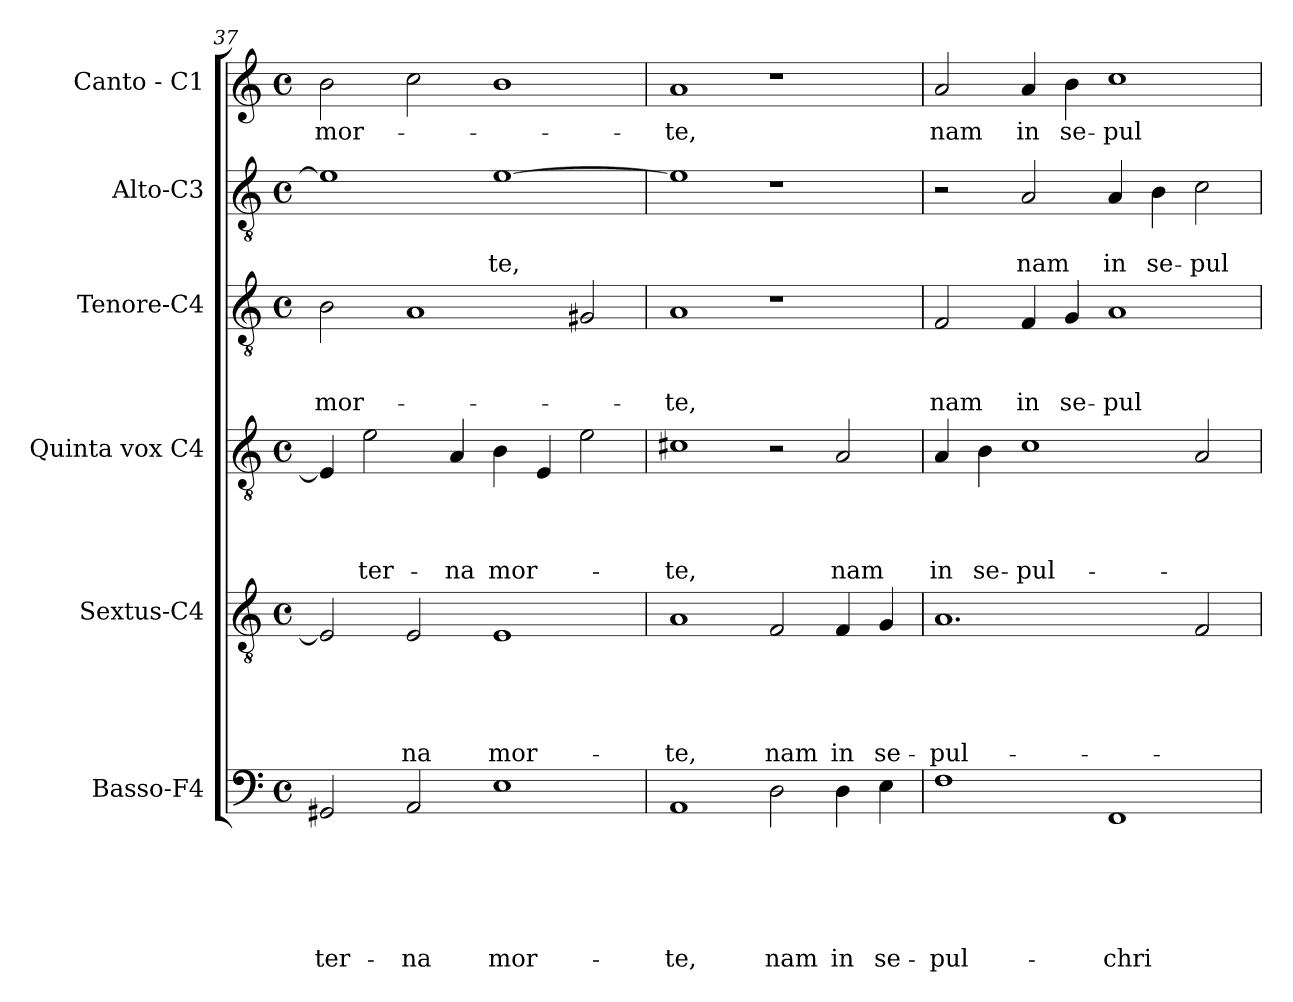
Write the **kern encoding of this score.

**kern	**text	**text	**text	**text	**text	**text	**kern	**text	**text	**text	**text	**text	**kern	**text	**text	**text	**text	**kern	**text	**text	**text	**kern	**text	**text	**kern	**text
*part6	*part6	*part6	*part6	*part6	*part6	*part6	*part5	*part5	*part5	*part5	*part5	*part5	*part4	*part4	*part4	*part4	*part4	*part3	*part3	*part3	*part3	*part2	*part2	*part2	*part1	*part1
*staff6	*staff6	*staff6	*staff6	*staff6	*staff6	*staff6	*staff5	*staff5	*staff5	*staff5	*staff5	*staff5	*staff4	*staff4	*staff4	*staff4	*staff4	*staff3	*staff3	*staff3	*staff3	*staff2	*staff2	*staff2	*staff1	*staff1
*I"Basso-F4	*	*	*	*	*	*	*I"Sextus-C4	*	*	*	*	*	*I"Quinta vox C4	*	*	*	*	*I"Tenore-C4	*	*	*	*I"Alto-C3	*	*	*I"Canto - C1	*
*clefF4	*	*	*	*	*	*	*clefGv2	*	*	*	*	*	*clefGv2	*	*	*	*	*clefGv2	*	*	*	*clefGv2	*	*	*clefG2	*
*k[]	*	*	*	*	*	*	*k[]	*	*	*	*	*	*k[]	*	*	*	*	*k[]	*	*	*	*k[]	*	*	*k[]	*
*C:	*	*	*	*	*	*	*C:	*	*	*	*	*	*C:	*	*	*	*	*C:	*	*	*	*C:	*	*	*C:	*
*M4/4	*	*	*	*	*	*	*M4/4	*	*	*	*	*	*M4/4	*	*	*	*	*M4/4	*	*	*	*M4/4	*	*	*M4/4	*
*met(c)	*	*	*	*	*	*	*met(c)	*	*	*	*	*	*met(c)	*	*	*	*	*met(c)	*	*	*	*met(c)	*	*	*met(c)	*
=37	=37	=37	=37	=37	=37	=37	=37	=37	=37	=37	=37	=37	=37	=37	=37	=37	=37	=37	=37	=37	=37	=37	=37	=37	=37	=37
!	!	!	!	!	!	!LO:LY:b	!	!	!	!	!	!	!	!	!	!	!	!	!	!	!LO:LY:b	!	!	!	!	!LO:LY:b
2GG#X/	.	.	.	.	.	-ter-	2E/]	.	.	.	.	.	4E/]	.	.	.	.	2B\	.	.	mor-	1e]	.	.	2b\	mor-
!	!	!	!	!	!	!	!	!	!	!	!	!	!	!	!	!	!LO:LY:b	!	!	!	!	!	!	!	!	!
.	.	.	.	.	.	.	.	.	.	.	.	.	2e\	.	.	.	-ter-	.	.	.	.	.	.	.	.	.
!	!	!	!	!	!	!LO:LY:b	!	!	!	!	!	!LO:LY:b	!	!	!	!	!	!	!	!	!	!	!	!	!	!
2AA/	.	.	.	.	.	-na	2E/	.	.	.	.	-na	.	.	.	.	.	1A	.	.	.	.	.	.	2cc\	.
!	!	!	!	!	!	!	!	!	!	!	!	!	!	!	!	!	!LO:LY:b	!	!	!	!	!	!	!	!	!
.	.	.	.	.	.	.	.	.	.	.	.	.	4A/	.	.	.	-na	.	.	.	.	.	.	.	.	.
!	!	!	!	!	!	!LO:LY:b	!	!	!	!	!	!LO:LY:b	!	!	!	!	!LO:LY:b	!	!	!	!	!	!	!LO:LY:b	!	!
1E	.	.	.	.	.	mor-	1E	.	.	.	.	mor-	4B\	.	.	.	mor-	.	.	.	.	[>1e	.	-te,	1b	.
.	.	.	.	.	.	.	.	.	.	.	.	.	4E/	.	.	.	.	.	.	.	.	.	.	.	.	.
.	.	.	.	.	.	.	.	.	.	.	.	.	2e\	.	.	.	.	2G#X/	.	.	.	.	.	.	.	.
=38	=38	=38	=38	=38	=38	=38	=38	=38	=38	=38	=38	=38	=38	=38	=38	=38	=38	=38	=38	=38	=38	=38	=38	=38	=38	=38
!	!	!	!	!	!	!LO:LY:b	!	!	!	!	!	!LO:LY:b	!	!	!	!	!LO:LY:b	!	!	!	!LO:LY:b	!	!	!	!	!LO:LY:b
1AA	.	.	.	.	.	-te,	1A	.	.	.	.	-te,	1c#X	.	.	.	-te,	1A	.	.	-te,	1e]	.	.	1a	-te,
!	!	!	!	!	!	!LO:LY:b	!	!	!	!	!	!LO:LY:b	!	!	!	!	!	!	!	!	!	!	!	!	!	!
2D\	.	.	.	.	.	nam	2F/	.	.	.	.	nam	2r	.	.	.	.	1r	.	.	.	1r	.	.	1r	.
!	!	!	!	!	!	!LO:LY:b	!	!	!	!	!	!LO:LY:b	!	!	!	!	!LO:LY:b	!	!	!	!	!	!	!	!	!
4D\	.	.	.	.	.	in	4F/	.	.	.	.	in	2A/	.	.	.	nam	.	.	.	.	.	.	.	.	.
!	!	!	!	!	!	!LO:LY:b	!	!	!	!	!	!LO:LY:b	!	!	!	!	!	!	!	!	!	!	!	!	!	!
4E\	.	.	.	.	.	se-	4G/	.	.	.	.	se-	.	.	.	.	.	.	.	.	.	.	.	.	.	.
=39	=39	=39	=39	=39	=39	=39	=39	=39	=39	=39	=39	=39	=39	=39	=39	=39	=39	=39	=39	=39	=39	=39	=39	=39	=39	=39
!	!	!	!	!	!	!LO:LY:b	!	!	!	!	!	!LO:LY:b	!	!	!	!	!LO:LY:b	!	!	!	!LO:LY:b	!	!	!	!	!LO:LY:b
1F	.	.	.	.	.	-pul-	1.A	.	.	.	.	-pul-	4A/	.	.	.	in	2F/	.	.	nam	2r	.	.	2a/	nam
!	!	!	!	!	!	!	!	!	!	!	!	!	!	!	!	!	!LO:LY:b	!	!	!	!	!	!	!	!	!
.	.	.	.	.	.	.	.	.	.	.	.	.	4B\	.	.	.	se-	.	.	.	.	.	.	.	.	.
!	!	!	!	!	!	!	!	!	!	!	!	!	!	!	!	!	!LO:LY:b	!	!	!	!LO:LY:b	!	!	!LO:LY:b	!	!LO:LY:b
.	.	.	.	.	.	.	.	.	.	.	.	.	1c	.	.	.	-pul-	4F/	.	.	in	2A/	.	nam	4a/	in
!	!	!	!	!	!	!	!	!	!	!	!	!	!	!	!	!	!	!	!	!	!LO:LY:b	!	!	!	!	!LO:LY:b
.	.	.	.	.	.	.	.	.	.	.	.	.	.	.	.	.	.	4G/	.	.	se-	.	.	.	4b\	se-
!	!	!	!	!	!	!LO:LY:b	!	!	!	!	!	!	!	!	!	!	!	!	!	!	!LO:LY:b	!	!	!LO:LY:b	!	!LO:LY:b
1FF	.	.	.	.	.	-chri	.	.	.	.	.	.	.	.	.	.	.	1A	.	.	-pul-	4A/	.	in	1cc	-pul-
!	!	!	!	!	!	!	!	!	!	!	!	!	!	!	!	!	!	!	!	!	!	!	!	!LO:LY:b	!	!
.	.	.	.	.	.	.	.	.	.	.	.	.	.	.	.	.	.	.	.	.	.	4B\	.	se-	.	.
!	!	!	!	!	!	!	!	!	!	!	!	!	!	!	!	!	!	!	!	!	!	!	!	!LO:LY:b	!	!
.	.	.	.	.	.	.	2F/	.	.	.	.	.	2A/	.	.	.	.	.	.	.	.	2c\	.	-pul-	.	.
=	=	=	=	=	=	=	=	=	=	=	=	=	=	=	=	=	=	=	=	=	=	=	=	=	=	=
*-	*-	*-	*-	*-	*-	*-	*-	*-	*-	*-	*-	*-	*-	*-	*-	*-	*-	*-	*-	*-	*-	*-	*-	*-	*-	*-
